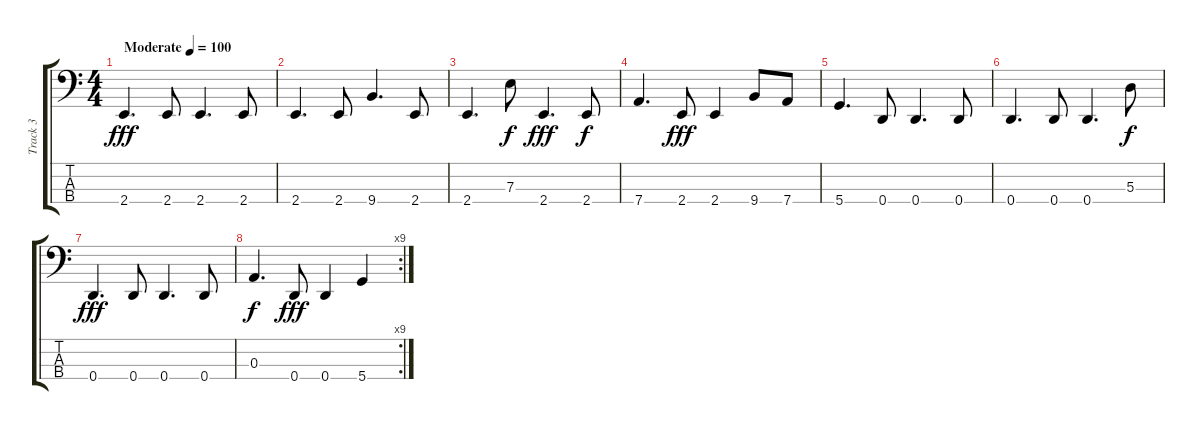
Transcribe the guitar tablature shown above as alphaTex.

\track ("Track 3" "Track 3") {instrument electricguitarjazz}
\staff {score tabs}
\tuning (G2 D2 A1 D1) {hide}
\ts (4 4)
\tempo (100 "Moderate")
\clef f4
\ks c
2.4.4{d dy fff instrument electricguitarjazz} 2.4.8 2.4.4{d} 2.4.8 |
2.4.4{d} 2.4.8 9.4.4{d} 2.4.8 |
2.4.4{d} 7.3.8{dy f} 2.4.4{d dy fff} 2.4.8{dy f} |
7.4.4{d} 2.4.8{dy fff} 2.4.4 9.4.8 7.4.8 |
5.4.4{d} 0.4.8 0.4.4{d} 0.4.8 |
0.4.4{d} 0.4.8 0.4.4{d} 5.3.8{dy f} |
0.4.4{d dy fff} 0.4.8 0.4.4{d} 0.4.8 |
\rc 9
0.3.4{d dy f} 0.4.8{dy fff} 0.4.4 5.4.4
